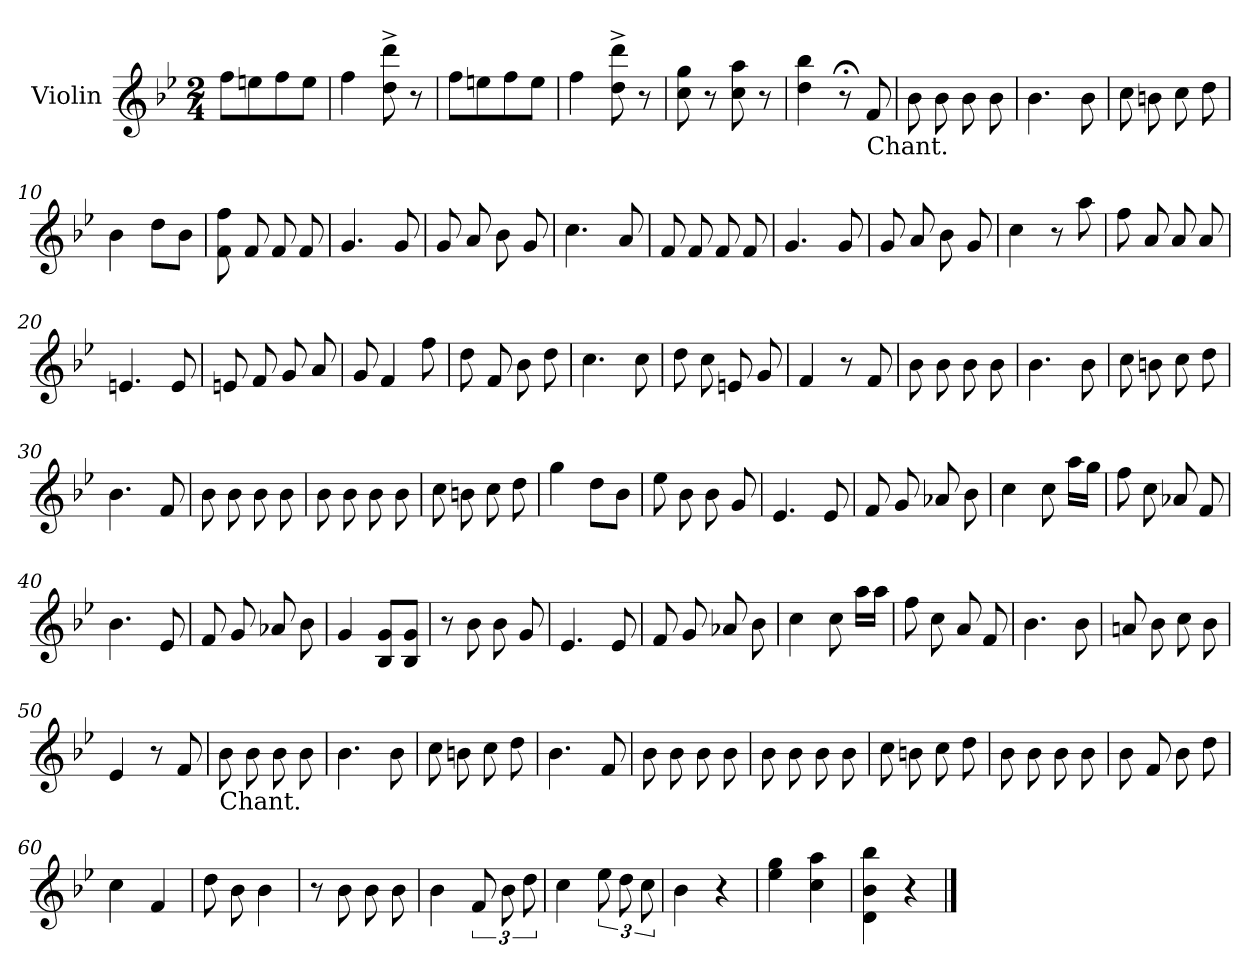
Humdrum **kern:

**kern	**dynam
*part1	*part1
*staff1	*staff1
*I"Violin	*
*I'Vln.	*
*clefG2	*
*k[b-e-]	*
*M2/4	*
=1	=1
!	!LO:DY:a
8ffL	Allegretto
8een	.
8ff	.
8eeJ	.
=2	=2
4ff\	.
8dd^\ 8ddd^\	.
8r	.
=3	=3
8ffL	.
8een	.
8ff	.
8eeJ	.
=4	=4
4ff\	.
8dd^\ 8ddd^\	.
8r	.
=5	=5
8cc\ 8gg\	.
8r	.
8cc\ 8aa\	.
8r	.
=6	=6
4dd\ 4bb-\	.
8r;<	.
!LO:TX:b:t=Chant.	!
8f/	.
=7	=7
8b-\	.
8b-\	.
8b-\	.
8b-\	.
=8	=8
4.b-\	.
8b-\	.
!!LO:LB:g=z
=9	=9
(<8cc\	.
8bn\	.
8cc\	.
8dd\	.
=10	=10
4b-\	.
8ddL	.
8b-J	.
=11	=11
8f\ 8ff\	.
8f/	.
8f/	.
8f/	.
=12	=12
4.g/	.
8g/	.
=13	=13
8g/	.
8a/	.
8b-\	.
8g/	.
=14	=14
4.cc\	.
8a/	.
=15	=15
8f/	.
8f/	.
8f/	.
8f/	.
=16	=16
4.g/	.
8g/	.
!!LO:LB:g=z
=17	=17
8g/	.
8a/	.
8b-\	.
8g/	.
=18	=18
4cc\	.
8r	.
8aa\	.
=19	=19
8ff\	.
8a/	.
8a/	.
8a/	.
=20	=20
4.en/	.
8e/	.
=21	=21
8en/	.
8f/	.
8g/	.
8a/	.
=22	=22
8g/	.
4f/	.
8ff\	.
=23	=23
8dd\	.
8f/	.
8b-\	.
8dd\	.
=24	=24
4.cc\	.
8cc\	.
!!LO:LB:g=z
=25	=25
8dd\	.
8cc\	.
8en/	.
8g/	.
=26	=26
4f/	.
8r	.
8f/	.
=27	=27
8b-\	.
8b-\	.
8b-\	.
8b-\	.
=28	=28
4.b-\	.
8b-\	.
=29	=29
(<8cc\	.
8bn\	.
8cc\	.
8dd\	.
=30	=30
4.b-\	.
8f/	.
=31	=31
8b-\	.
8b-\	.
8b-\	.
8b-\	.
=32	=32
8b-\	.
8b-\	.
8b-\	.
8b-\	.
!!LO:LB:g=z
=33	=33
(<8cc\	.
8bn\	.
8cc\	.
8dd\	.
=34	=34
4gg\	.
8ddL	.
8b-J	.
=35	=35
8ee-\	.
8b-\	.
8b-\	.
8g/	.
=36	=36
4.e-/	.
8e-/	.
=37	=37
8f/	.
8g/	.
8a-X/	.
8b-\	.
=38	=38
4cc\	.
8cc\	.
16aaLL	.
16ggJJ	.
=39	=39
8ff\	.
8cc\	.
8a-X/	.
8f/	.
=40	=40
4.b-\	.
8e-/	.
!!LO:LB:g=z
=41	=41
8f/	.
8g/	.
8a-X/	.
8b-\	.
=42	=42
4g/	.
8B- 8gL	.
8B- 8gJ	.
=43	=43
8r	.
8b-\	.
8b-\	.
8g/	.
=44	=44
4.e-/	.
8e-/	.
=45	=45
8f/	.
8g/	.
8a-X/	.
8b-\	.
=46	=46
4cc\	.
8cc\	.
16aaLL	.
16aaJJ	.
=47	=47
8ff\	.
8cc\	.
8a/	.
8f/	.
=48	=48
4.b-\	.
8b-\	.
!!LO:LB:g=z
=49	=49
8an/	.
8b-\	.
8cc\	.
8b-\	.
=50	=50
4e-/	.
8r	.
8f/	.
=51	=51
!LO:TX:b:t=Chant.	!
8b-\	.
8b-\	.
8b-\	.
8b-\	.
=52	=52
4.b-\	.
8b-\	.
=53	=53
(<8cc\	.
8bn\	.
8cc\	.
8dd\	.
=54	=54
4.b-\	.
8f/	.
=55	=55
8b-\	.
8b-\	.
8b-\	.
8b-\	.
=56	=56
8b-\	.
8b-\	.
8b-\	.
8b-\	.
!!LO:LB:g=z
=57	=57
(<8cc\	.
8bn\	.
8cc\	.
8dd\	.
=58	=58
8b-\	.
8b-\	.
8b-\	.
8b-\	.
=59	=59
8b-\	.
8f/	.
8b-\	.
8dd\	.
=60	=60
4cc\	.
4f/	.
=61	=61
8dd\	.
8b-\	.
4b-\	.
=62	=62
8r	.
8b-\	.
8b-\	.
8b-\	.
=63	=63
4b-\	.
12f/	.
12b-\	.
12dd\	.
=64	=64
4cc\	.
12ee-\	.
12dd\	.
12cc\	.
!!LO:LB:g=z
=65	=65
4b-\	.
4r	.
=66	=66
4ee-\ 4gg\	.
4cc\ 4aa\	.
=67	=67
4d\ 4b-\ 4bb-\	.
4r	.
==	==
*-	*-
